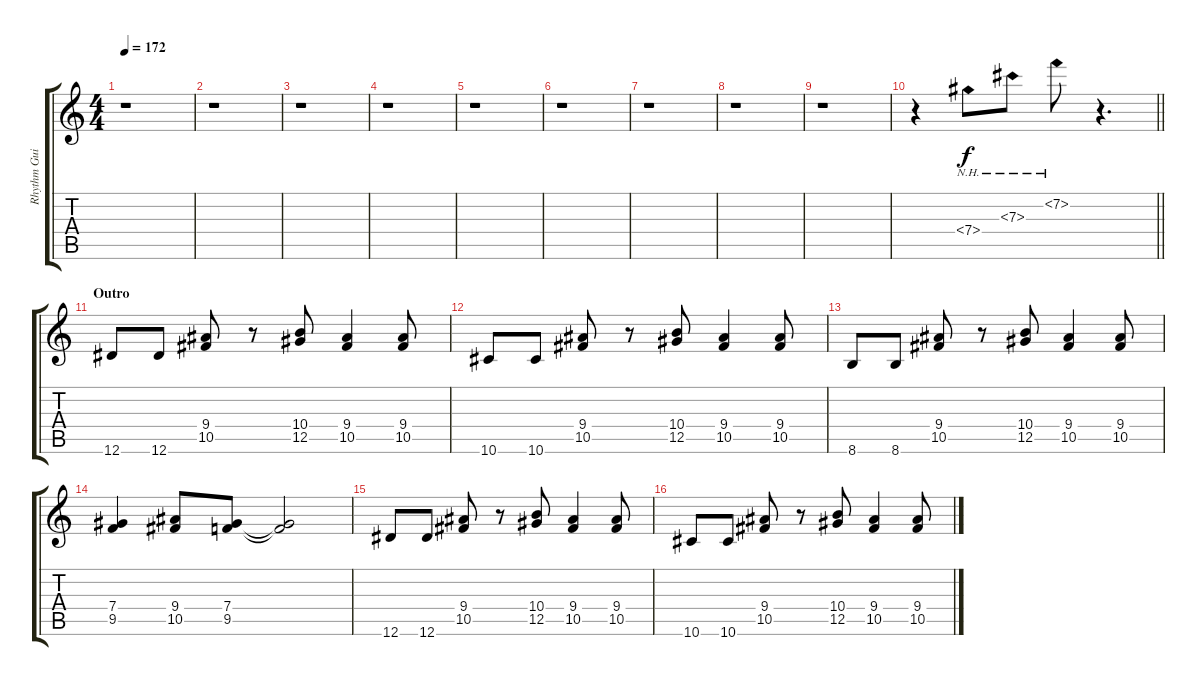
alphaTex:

\track ("Rhythm Guitar 2: Pata " "Rhythm Gui") {instrument distortionguitar}
\staff {score tabs}
\tuning (Eb4 Bb3 Gb3 Db3 Ab2 Eb2) {hide}
\ts (4 4)
\tempo 172
\clef g2
\ks c
r.1{dy f} |
r.1 |
r.1 |
r.1 |
r.1 |
r.1 |
r.1 |
r.1 |
r.1 |
\barLineRight lightlight
r.4{volume 11} 7.4{nh}.8 7.3{nh}.8 7.2{nh}.8 r.4{d} |
\section ("" "Outro")
12.6.8 12.6.8 (9.4 10.5).8 r.8 (10.4 12.5).8 (9.4 10.5).4 (9.4 10.5).8 |
10.6.8 10.6.8 (9.4 10.5).8 r.8 (10.4 12.5).8 (9.4 10.5).4 (9.4 10.5).8 |
8.6.8 8.6.8 (9.4 10.5).8 r.8 (10.4 12.5).8 (9.4 10.5).4 (9.4 10.5).8 |
(7.4 9.5).4 (9.4 10.5).8 (7.4 9.5).8 (7.4{t} 9.5{t}).2 |
12.6.8 12.6.8 (9.4 10.5).8 r.8 (10.4 12.5).8 (9.4 10.5).4 (9.4 10.5).8 |
10.6.8 10.6.8 (9.4 10.5).8 r.8 (10.4 12.5).8 (9.4 10.5).4 (9.4 10.5).8
